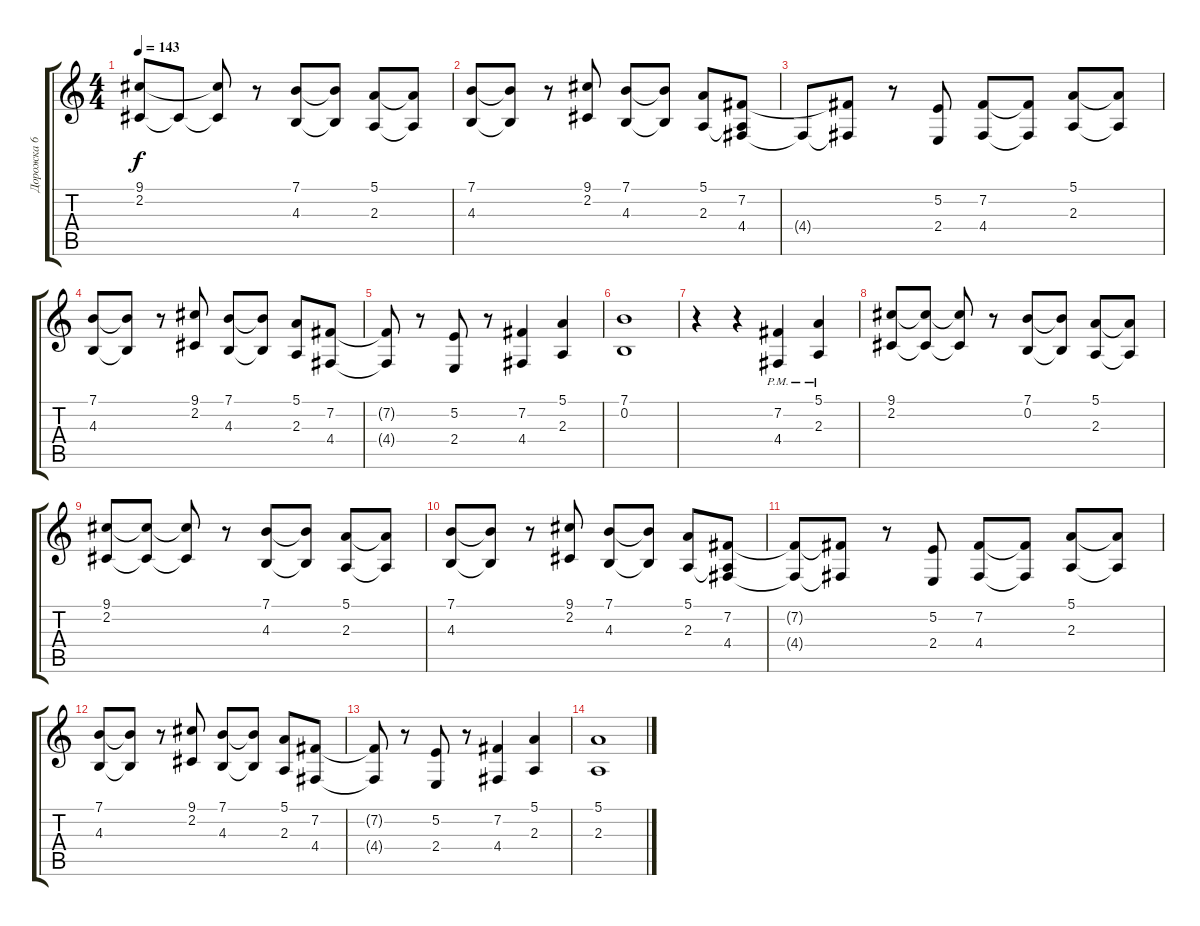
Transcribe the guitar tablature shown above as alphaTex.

\track ("Дорожка 6" "Дорожка 6") {instrument trumpet}
\staff {score tabs}
\tuning (E4 B3 G3 D3 A2 E2) {hide}
\ts (4 4)
\tempo 143
\clef g2
\ks c
(9.1 2.2).8{dy f} 2.2{t}.8 (9.1{t} 2.2{t}).8 r.8 (7.1 4.3).8 (7.1{t} 4.3{t}).8 (5.1 2.3).8 (5.1{t} 2.3{t}).8 |
(7.1 4.3).8 (7.1{t} 4.3{t}).8 r.8 (9.1 2.2).8 (7.1 4.3).8 (7.1{t} 4.3{t}).8 (5.1 2.3).8 (7.2 2.3{t} 4.4).8 |
4.4{t}.8 (7.2{t} 4.4{t}).8 r.8 (5.2 2.4).8 (7.2 4.4).8 (7.2{t} 4.4{t}).8 (5.1 2.3).8 (5.1{t} 2.3{t}).8 |
(7.1 4.3).8 (7.1{t} 4.3{t}).8 r.8 (9.1 2.2).8 (7.1 4.3).8 (7.1{t} 4.3{t}).8 (5.1 2.3).8 (7.2 4.4).8 |
(7.2{t} 4.4{t}).8 r.8 (5.2 2.4).8 r.8 (7.2 4.4).4 (5.1 2.3).4 |
(7.1 0.2).1 |
r.4 r.4 (7.2 4.4{pm}).4 (5.1 2.3{pm}).4 |
(9.1 2.2).8 (9.1{t} 2.2{t}).8 (9.1{t} 2.2{t}).8 r.8 (7.1 0.2).8 (7.1{t} 0.2{t}).8 (5.1 2.3).8 (5.1{t} 2.3{t}).8 |
(9.1 2.2).8 (9.1{t} 2.2{t}).8 (9.1{t} 2.2{t}).8 r.8 (7.1 4.3).8 (7.1{t} 4.3{t}).8 (5.1 2.3).8 (5.1{t} 2.3{t}).8 |
(7.1 4.3).8 (7.1{t} 4.3{t}).8 r.8 (9.1 2.2).8 (7.1 4.3).8 (7.1{t} 4.3{t}).8 (5.1 2.3).8 (7.2 2.3{t} 4.4).8 |
(7.2{t} 4.4{t}).8 (7.2{t} 4.4{t}).8 r.8 (5.2 2.4).8 (7.2 4.4).8 (7.2{t} 4.4{t}).8 (5.1 2.3).8 (5.1{t} 2.3{t}).8 |
(7.1 4.3).8 (7.1{t} 4.3{t}).8 r.8 (9.1 2.2).8 (7.1 4.3).8 (7.1{t} 4.3{t}).8 (5.1 2.3).8 (7.2 4.4).8 |
(7.2{t} 4.4{t}).8 r.8 (5.2 2.4).8 r.8 (7.2 4.4).4 (5.1 2.3).4 |
(5.1 2.3).1
